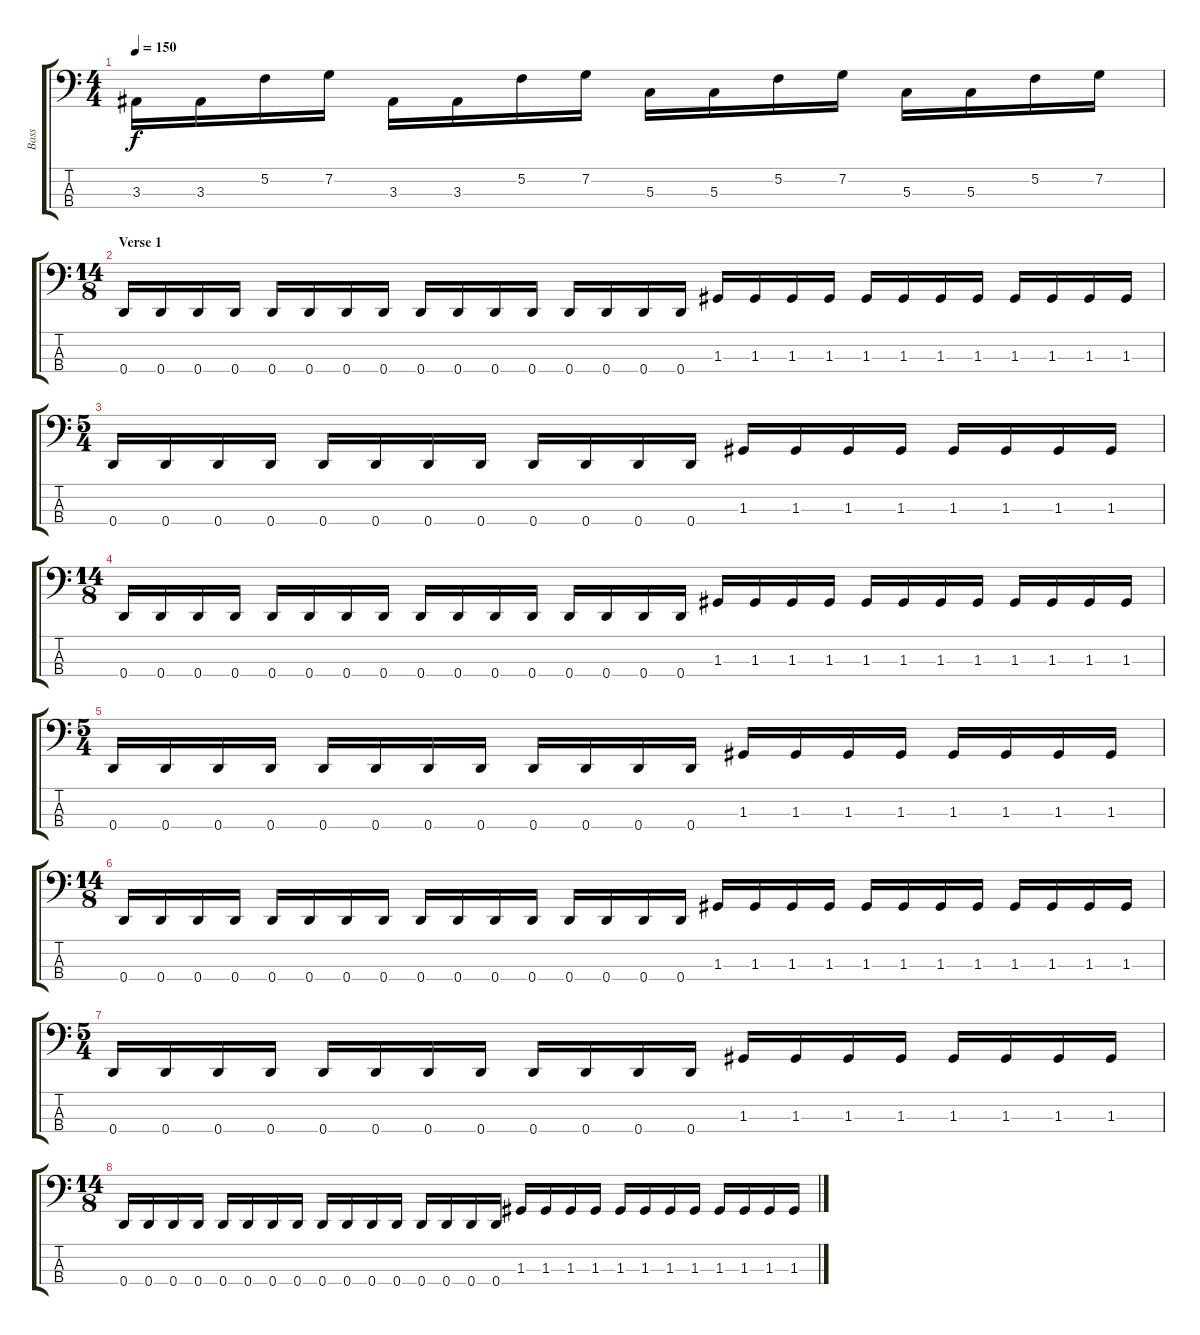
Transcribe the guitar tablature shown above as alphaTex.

\track ("Bass" "Bass") {instrument electricbassfinger}
\staff {score tabs}
\tuning (F2 C2 G1 D1) {hide}
\ts (4 4)
\tempo 150
\clef f4
\ks c
3.3.16{dy f} 3.3.16 5.2.16 7.2.16 3.3.16 3.3.16 5.2.16 7.2.16 5.3.16 5.3.16 5.2.16 7.2.16 5.3.16 5.3.16 5.2.16 7.2.16 |
\ts (14 8)
\section ("" "Verse 1")
0.4.16 0.4.16 0.4.16 0.4.16 0.4.16 0.4.16 0.4.16 0.4.16 0.4.16 0.4.16 0.4.16 0.4.16 0.4.16 0.4.16 0.4.16 0.4.16 1.3.16 1.3.16 1.3.16 1.3.16 1.3.16 1.3.16 1.3.16 1.3.16 1.3.16 1.3.16 1.3.16 1.3.16 |
\ts (5 4)
0.4.16 0.4.16 0.4.16 0.4.16 0.4.16 0.4.16 0.4.16 0.4.16 0.4.16 0.4.16 0.4.16 0.4.16 1.3.16 1.3.16 1.3.16 1.3.16 1.3.16 1.3.16 1.3.16 1.3.16 |
\ts (14 8)
0.4.16 0.4.16 0.4.16 0.4.16 0.4.16 0.4.16 0.4.16 0.4.16 0.4.16 0.4.16 0.4.16 0.4.16 0.4.16 0.4.16 0.4.16 0.4.16 1.3.16 1.3.16 1.3.16 1.3.16 1.3.16 1.3.16 1.3.16 1.3.16 1.3.16 1.3.16 1.3.16 1.3.16 |
\ts (5 4)
0.4.16 0.4.16 0.4.16 0.4.16 0.4.16 0.4.16 0.4.16 0.4.16 0.4.16 0.4.16 0.4.16 0.4.16 1.3.16 1.3.16 1.3.16 1.3.16 1.3.16 1.3.16 1.3.16 1.3.16 |
\ts (14 8)
0.4.16 0.4.16 0.4.16 0.4.16 0.4.16 0.4.16 0.4.16 0.4.16 0.4.16 0.4.16 0.4.16 0.4.16 0.4.16 0.4.16 0.4.16 0.4.16 1.3.16 1.3.16 1.3.16 1.3.16 1.3.16 1.3.16 1.3.16 1.3.16 1.3.16 1.3.16 1.3.16 1.3.16 |
\ts (5 4)
0.4.16 0.4.16 0.4.16 0.4.16 0.4.16 0.4.16 0.4.16 0.4.16 0.4.16 0.4.16 0.4.16 0.4.16 1.3.16 1.3.16 1.3.16 1.3.16 1.3.16 1.3.16 1.3.16 1.3.16 |
\ts (14 8)
0.4.16 0.4.16 0.4.16 0.4.16 0.4.16 0.4.16 0.4.16 0.4.16 0.4.16 0.4.16 0.4.16 0.4.16 0.4.16 0.4.16 0.4.16 0.4.16 1.3.16 1.3.16 1.3.16 1.3.16 1.3.16 1.3.16 1.3.16 1.3.16 1.3.16 1.3.16 1.3.16 1.3.16
